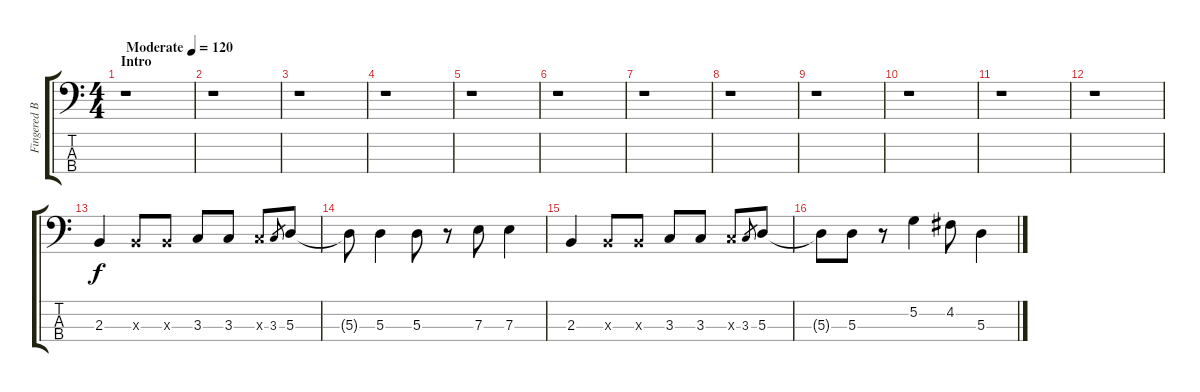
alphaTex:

\track ("Fingered Bass" "Fingered B") {instrument electricbassfinger}
\staff {score tabs}
\tuning (G2 D2 A1 E1) {hide}
\ts (4 4)
\section ("" "Intro")
\tempo (120 "Moderate")
\clef f4
\ks c
r.1{dy f instrument electricbassfinger} |
r.1 |
r.1 |
r.1 |
r.1 |
r.1 |
r.1 |
r.1 |
r.1 |
r.1 |
r.1 |
r.1 |
2.3.4 2.3{x}.8 2.3{x}.8 3.3.8 3.3.8 3.3{x}.8 3.3.8{gr} 5.3.8 |
5.3{t}.8 5.3.4 5.3.8 r.8 7.3.8 7.3.4 |
2.3.4 2.3{x}.8 2.3{x}.8 3.3.8 3.3.8 3.3{x}.8 3.3.8{gr} 5.3.8 |
5.3{t}.8 5.3.8 r.8 5.2.4 4.2.8 5.3.4
